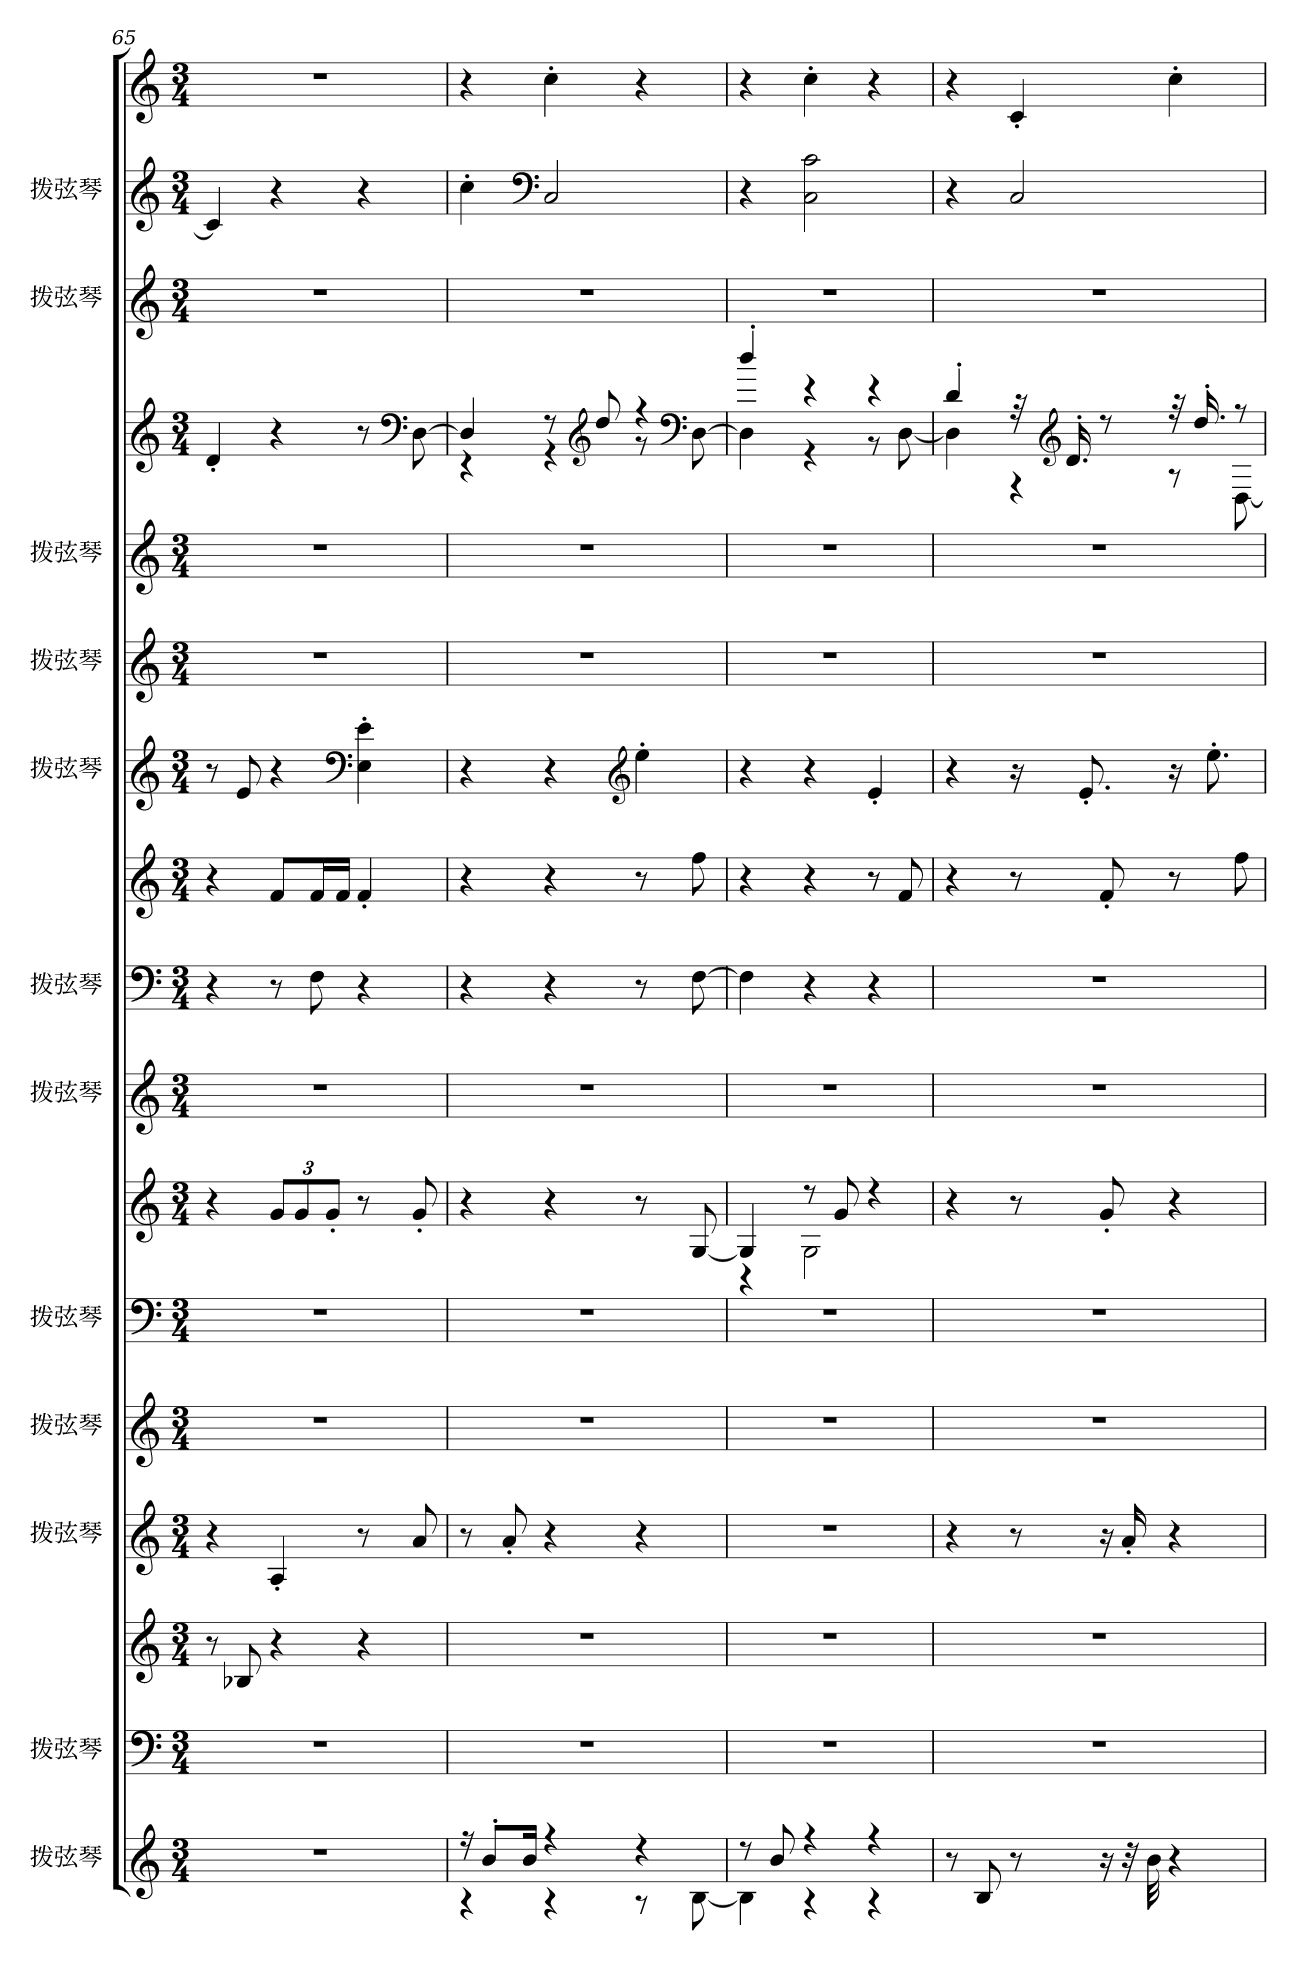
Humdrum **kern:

**kern	**kern	**kern	**kern	**kern	**kern	**kern	**kern	**kern	**kern	**kern	**kern	**kern	**kern	**kern	**kern	**kern
*part12	*part11	*part11	*part10	*part9	*part8	*part8	*part7	*part6	*part6	*part5	*part4	*part3	*part3	*part2	*part1	*part1
*staff17	*staff16	*staff15	*staff14	*staff13	*staff12	*staff11	*staff10	*staff9	*staff8	*staff7	*staff6	*staff5	*staff4	*staff3	*staff2	*staff1
*I"拨弦琴	*I"拨弦琴	*	*I"拨弦琴	*I"拨弦琴	*I"拨弦琴	*	*I"拨弦琴	*I"拨弦琴	*	*I"拨弦琴	*I"拨弦琴	*I"拨弦琴	*	*I"拨弦琴	*I"拨弦琴	*
*clefG2	*clefF4	*clefG2	*clefG2	*clefG2	*clefF4	*clefG2	*clefG2	*clefF4	*clefG2	*clefG2	*clefG2	*clefG2	*clefG2	*clefG2	*clefG2	*clefG2
*k[]	*k[]	*k[]	*k[]	*k[]	*k[]	*k[]	*k[]	*k[]	*k[]	*k[]	*k[]	*k[]	*k[]	*k[]	*k[]	*k[]
*M3/4	*M3/4	*M3/4	*M3/4	*M3/4	*M3/4	*M3/4	*M3/4	*M3/4	*M3/4	*M3/4	*M3/4	*M3/4	*M3/4	*M3/4	*M3/4	*M3/4
=65	=65	=65	=65	=65	=65	=65	=65	=65	=65	=65	=65	=65	=65	=65	=65	=65
2.r	2.r	8r	4r	2.r	2.r	4r	2.r	4r	4r	8r	2.r	2.r	4d'/	2.r	4c/]	2.r
.	.	8B-X/	.	.	.	.	.	.	.	8e/	.	.	.	.	.	.
*	*	*	*	*	*	*Xbrackettup	*	*	*	*	*	*	*	*	*	*
.	.	4r	4A'/	.	.	12g/L	.	8r	8f/L	4r	.	.	4r	.	4r	.
.	.	.	.	.	.	12g/	.	.	.	.	.	.	.	.	.	.
.	.	.	.	.	.	.	.	8F\	16f/L	.	.	.	.	.	.	.
.	.	.	.	.	.	12g'/J	.	.	.	.	.	.	.	.	.	.
.	.	.	.	.	.	.	.	.	16f/JJ	.	.	.	.	.	.	.
*	*	*	*	*	*	*	*	*	*	*clefF4	*	*	*	*	*	*
.	.	4r	8r	.	.	8r	.	4r	4f'/	4E\' 4e\'	.	.	8r	.	4r	.
*	*	*	*	*	*	*	*	*	*	*	*	*	*clefF4	*	*	*
.	.	.	8a/	.	.	8g'/	.	.	.	.	.	.	[8D\	.	.	.
=66	=66	=66	=66	=66	=66	=66	=66	=66	=66	=66	=66	=66	=66	=66	=66	=66
*^	*	*	*	*	*	*	*	*	*	*	*	*	*^	*	*	*
16r	4r	2.r	2.r	8r	2.r	2.r	4r	2.r	4r	4r	4r	2.r	2.r	4D/]	4r	2.r	4cc'\	4r
8b'/L	.	.	.	.	.	.	.	.	.	.	.	.	.	.	.	.	.	.
.	.	.	.	8a'/	.	.	.	.	.	.	.	.	.	.	.	.	.	.
16b/Jk	.	.	.	.	.	.	.	.	.	.	.	.	.	.	.	.	.	.
*	*	*	*	*	*	*	*	*	*	*	*	*	*	*	*	*	*clefF4	*
4r	4r	.	.	4r	.	.	4r	.	4r	4r	4r	.	.	8r	4r	.	2C/	4cc'\
*	*	*	*	*	*	*	*	*	*	*	*	*	*	*clefG2	*	*	*	*
.	.	.	.	.	.	.	.	.	.	.	.	.	.	8dd/	.	.	.	.
*	*	*	*	*	*	*	*	*	*	*	*clefG2	*	*	*	*	*	*	*
4r	8r	.	.	4r	.	.	8r	.	8r	8r	4ee'\	.	.	4r	8r	.	.	4r
*	*	*	*	*	*	*	*	*	*	*	*	*	*	*clefF4	*	*	*	*
.	[8B\	.	.	.	.	.	[8G/	.	[8F\	8ff\	.	.	.	.	[8D\	.	.	.
!!LO:PB:g=z
=67	=67	=67	=67	=67	=67	=67	=67	=67	=67	=67	=67	=67	=67	=67	=67	=67	=67	=67
*	*	*	*	*	*	*	*^	*	*	*	*	*	*	*	*	*	*	*
8r	4B\]	2.r	2.r	2.r	2.r	2.r	4G/]	4r	2.r	4F\]	4r	4r	2.r	2.r	4dd'/	4D\]	2.r	4r	4r
8b/	.	.	.	.	.	.	.	.	.	.	.	.	.	.	.	.	.	.	.
4r	4r	.	.	.	.	.	8r	2G\	.	4r	4r	4r	.	.	4r	4r	.	2C\ 2c\	4cc'\
.	.	.	.	.	.	.	8g/	.	.	.	.	.	.	.	.	.	.	.	.
4r	4r	.	.	.	.	.	4r	.	.	4r	8r	4e'/	.	.	4r	8r	.	.	4r
.	.	.	.	.	.	.	.	.	.	.	8f/	.	.	.	.	[8D\	.	.	.
*v	*v	*	*	*	*	*	*v	*v	*	*	*	*	*	*	*	*	*	*	*
=68	=68	=68	=68	=68	=68	=68	=68	=68	=68	=68	=68	=68	=68	=68	=68	=68	=68
8r	2.r	2.r	4r	2.r	2.r	4r	2.r	2.r	4r	4r	2.r	2.r	4d'/	4D\]	2.r	4r	4r
8B/	.	.	.	.	.	.	.	.	.	.	.	.	.	.	.	.	.
8r	.	.	8r	.	.	8r	.	.	8r	16r	.	.	32r	4r	.	2C/	4c'/
*	*	*	*	*	*	*	*	*	*	*	*	*	*clefG2	*	*	*	*
.	.	.	.	.	.	.	.	.	.	.	.	.	16.d'/	.	.	.	.
.	.	.	.	.	.	.	.	.	.	8.e'/	.	.	.	.	.	.	.
16r	.	.	16r	.	.	8g'/	.	.	8f'/	.	.	.	8r	.	.	.	.
32r	.	.	16a'/	.	.	.	.	.	.	.	.	.	.	.	.	.	.
32b\	.	.	.	.	.	.	.	.	.	.	.	.	.	.	.	.	.
4r	.	.	4r	.	.	4r	.	.	8r	16r	.	.	32r	8r	.	.	4cc'\
.	.	.	.	.	.	.	.	.	.	.	.	.	16.dd'/	.	.	.	.
.	.	.	.	.	.	.	.	.	.	8.ee'\	.	.	.	.	.	.	.
.	.	.	.	.	.	.	.	.	8ff\	.	.	.	8r	[8D\	.	.	.
*	*	*	*	*	*	*	*	*	*	*	*	*	*v	*v	*	*	*
=	=	=	=	=	=	=	=	=	=	=	=	=	=	=	=	=
*-	*-	*-	*-	*-	*-	*-	*-	*-	*-	*-	*-	*-	*-	*-	*-	*-
